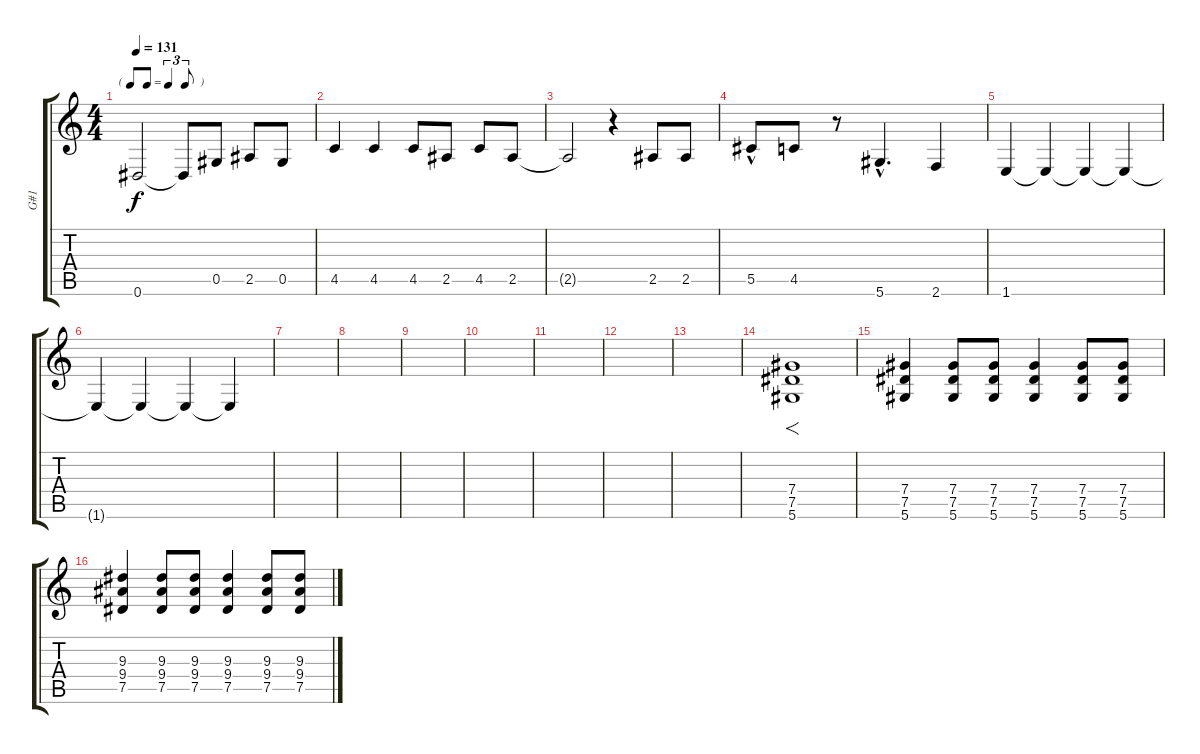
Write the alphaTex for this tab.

\track ("G#1" "G#1") {instrument distortionguitar}
\staff {score tabs}
\tuning (Eb4 Bb3 Gb3 Db3 Ab2 Eb2) {hide}
\ts (4 4)
\tf triplet8th
\tempo 131
\clef g2
\ks c
0.6.2{dy f} 0.6{t}.8 0.5.8 2.5.8 0.5.8 |
4.5.4 4.5.4 4.5.8 2.5.8 4.5.8 2.5.8 |
2.5{t}.2 r.4 2.5.8 2.5.8 |
5.5{hac}.8 4.5.8 r.8 5.6{hac}.4{d} 2.6.4 |
1.6.4 1.6{t}.4 1.6{t}.4 1.6{t}.4 |
1.6{t}.4 1.6{t}.4 1.6{t}.4 1.6{t}.4 |
|
|
|
|
|
|
|
(7.4 7.5 5.6).1{f} |
(7.4 7.5 5.6).4{volume 16} (7.4 7.5 5.6).8 (7.4 7.5 5.6).8 (7.4 7.5 5.6).4 (7.4 7.5 5.6).8 (7.4 7.5 5.6).8 |
(9.3 9.4 7.5).4 (9.3 9.4 7.5).8 (9.3 9.4 7.5).8 (9.3 9.4 7.5).4 (9.3 9.4 7.5).8 (9.3 9.4 7.5).8
